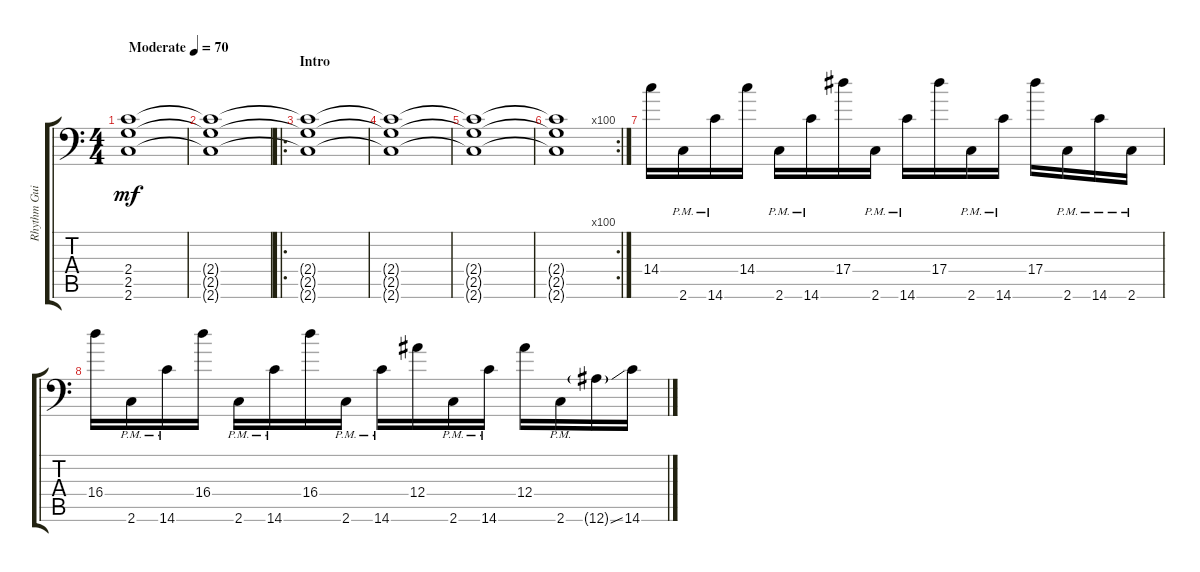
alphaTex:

\track ("Rhythm Guitar" "Rhythm Gui") {instrument overdrivenguitar}
\staff {score tabs}
\tuning (C4 G3 Eb3 Bb2 F2 Bb1) {hide}
\ts (4 4)
\tempo (70 "Moderate")
\clef f4
\ks c
(2.4 2.5 2.6).1{dy mf instrument overdrivenguitar} |
(2.4{t} 2.5{t} 2.6{t}).1 |
\ro
\section ("" "Intro")
(2.4{t} 2.5{t} 2.6{t}).1 |
(2.4{t} 2.5{t} 2.6{t}).1 |
(2.4{t} 2.5{t} 2.6{t}).1 |
\rc 100
(2.4{t} 2.5{t} 2.6{t}).1 |
14.4.16 2.6{pm}.16 14.6{pm}.16 14.4.16 2.6{pm}.16 14.6{pm}.16 17.4.16 2.6{pm}.16 14.6{pm}.16 17.4.16 2.6{pm}.16 14.6{pm}.16 17.4.16 2.6{pm}.16 14.6{pm}.16 2.6{pm}.16 |
16.4.16 2.6{pm}.16 14.6{pm}.16 16.4.16 2.6{pm}.16 14.6{pm}.16 16.4.16 2.6{pm}.16 14.6{pm}.16 12.4.16 2.6{pm}.16 14.6{pm}.16 12.4.16 2.6{pm}.16 12.6{ss g}.16 14.6.16
